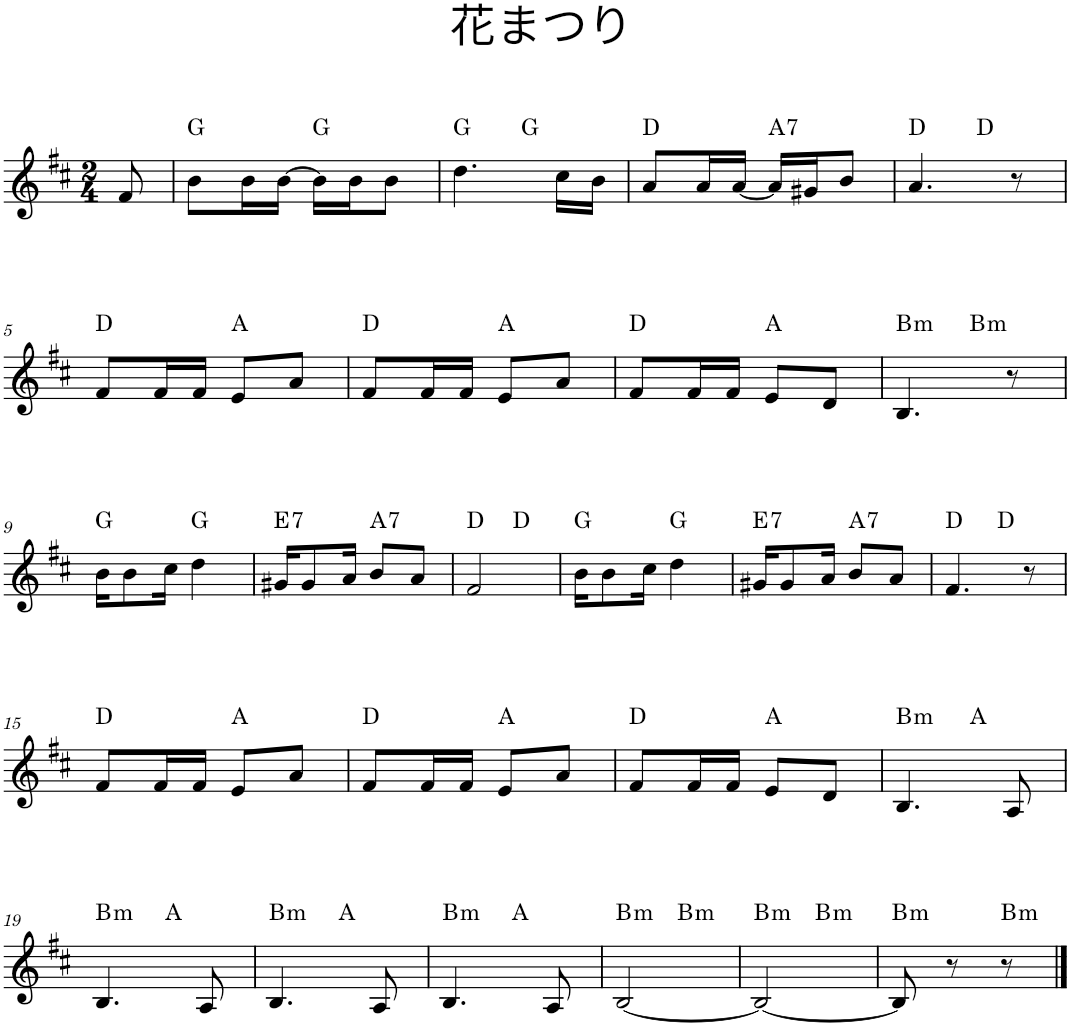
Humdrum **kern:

**kern	**harte
*part1	*part1
*staff1	*
*I"Piano	*
*I'Pno.	*
*clefG2	*
*k[f#c#]	*
*M2/4	*
=	=
8f#/	.
=1	=1
8b\L	G:maj
16b\L	.
[>16b\JJ	.
16b\LL]	G:maj
16b\J	.
8b\J	.
=2	=2
*^	*
4.dd\	4ryy	G:maj
.	4ryy	G:maj
16cc#\LL	.	.
16b\JJ	.	.
*v	*v	*
=3	=3
8a/L	D:maj
16a/L	.
[<16a/JJ	.
!	!LO:H:kt=7
16a/LL]	A:7
16g#X/J	.
8b/J	.
=4	=4
*^	*
4.a/	4ryy	D:maj
.	4ryy	D:maj
8r	.	.
*v	*v	*
!!LO:LB:g=z
=5	=5
8f#/L	D:maj
16f#/L	.
16f#/JJ	.
8e/L	A:maj
8a/J	.
=6	=6
8f#/L	D:maj
16f#/L	.
16f#/JJ	.
8e/L	A:maj
8a/J	.
=7	=7
8f#/L	D:maj
16f#/L	.
16f#/JJ	.
8e/L	A:maj
8d/J	.
=8	=8
!	!LO:H:kt=m
*^	*
4.B/	4ryy	B:min
!	!	!LO:H:kt=m
.	4ryy	B:min
8r	.	.
*v	*v	*
!!LO:LB:g=z
=9	=9
16b\KL	G:maj
8b\	.
16cc#\Jk	.
4dd\	G:maj
=10	=10
!	!LO:H:kt=7
16g#X/KL	E:7
8g#/	.
16a/Jk	.
!	!LO:H:kt=7
8b/L	A:7
8a/J	.
=11	=11
*^	*
2f#/	4ryy	D:maj
.	4ryy	D:maj
*v	*v	*
=12	=12
16b\KL	G:maj
8b\	.
16cc#\Jk	.
4dd\	G:maj
=13	=13
!	!LO:H:kt=7
16g#X/KL	E:7
8g#/	.
16a/Jk	.
!	!LO:H:kt=7
8b/L	A:7
8a/J	.
=14	=14
*^	*
4.f#/	4ryy	D:maj
.	4ryy	D:maj
8r	.	.
*v	*v	*
!!LO:LB:g=z
=15	=15
8f#/L	D:maj
16f#/L	.
16f#/JJ	.
8e/L	A:maj
8a/J	.
=16	=16
8f#/L	D:maj
16f#/L	.
16f#/JJ	.
8e/L	A:maj
8a/J	.
=17	=17
8f#/L	D:maj
16f#/L	.
16f#/JJ	.
8e/L	A:maj
8d/J	.
=18	=18
!	!LO:H:kt=m
*^	*
4.B/	4ryy	B:min
.	4ryy	A:maj
8A/	.	.
!!LO:LB:g=z	!!
=19	=19	=19
!	!	!LO:H:kt=m
4.B/	4ryy	B:min
.	4ryy	A:maj
8A/	.	.
=20	=20	=20
!	!	!LO:H:kt=m
4.B/	4ryy	B:min
.	4ryy	A:maj
8A/	.	.
=21	=21	=21
!	!	!LO:H:kt=m
4.B/	4ryy	B:min
.	4ryy	A:maj
8A/	.	.
=22	=22	=22
!	!	!LO:H:kt=m
[<2B/	4ryy	B:min
!	!	!LO:H:kt=m
.	4ryy	B:min
=23	=23	=23
!	!	!LO:H:kt=m
2B/_	4ryy	B:min
!	!	!LO:H:kt=m
.	4ryy	B:min
=24	=24	=24
!	!	!LO:H:kt=m
*v	*v	*
8B/]	B:min
8r	.
!	!LO:H:kt=m
8r	B:min
==	==
*-	*-
